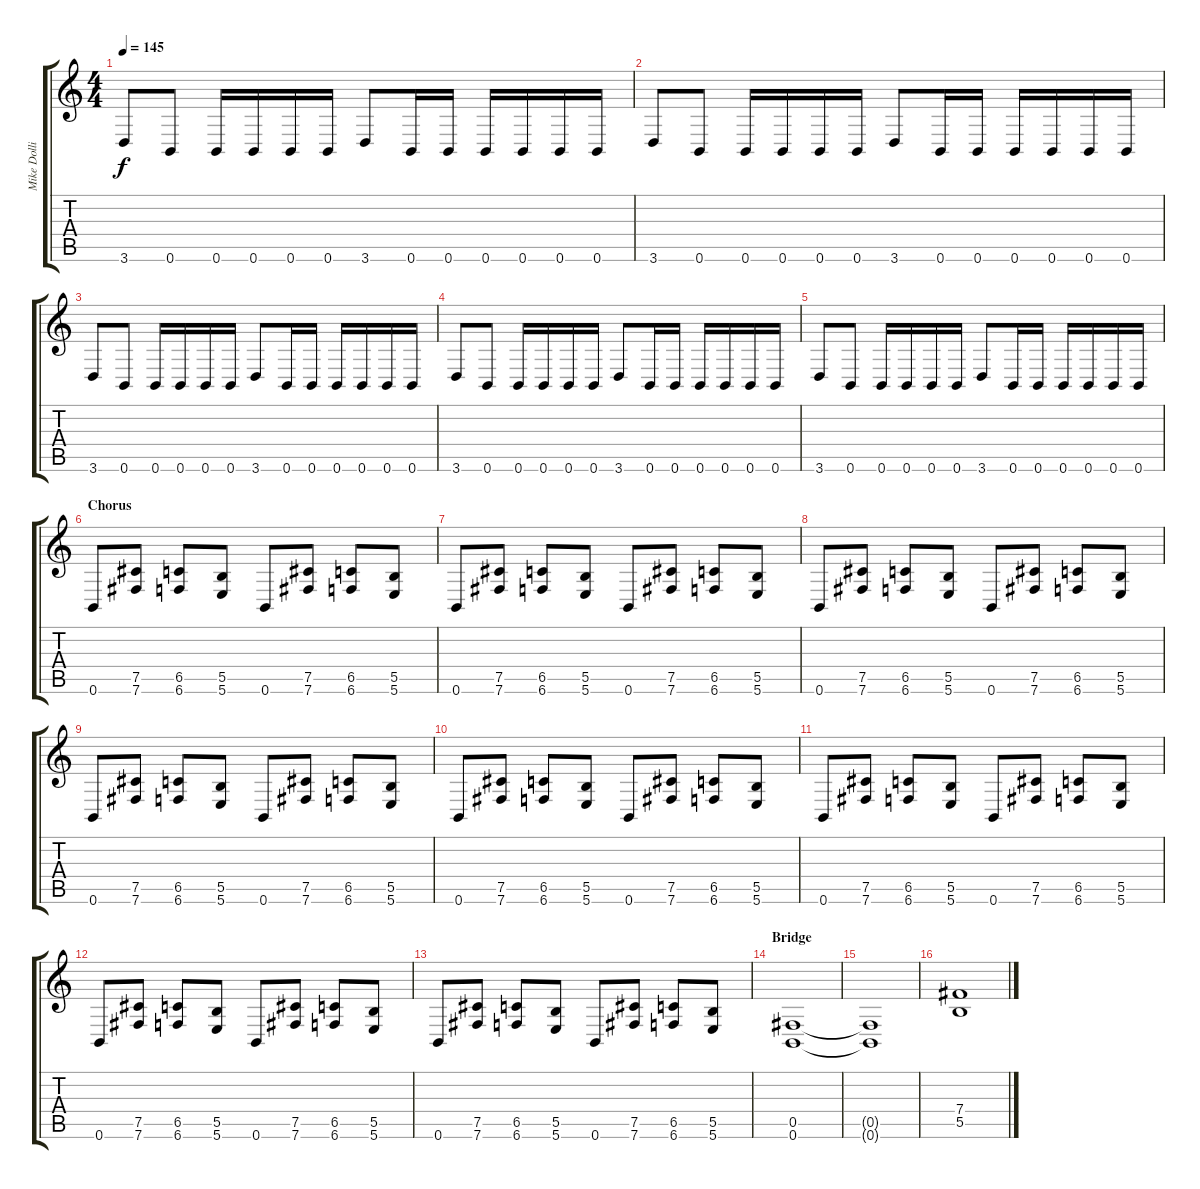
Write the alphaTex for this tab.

\track ("Mike Dolling" "Mike Dolli") {instrument distortionguitar}
\staff {score tabs}
\tuning (Db4 Ab3 E3 B2 Gb2 B1) {hide}
\ts (4 4)
\tempo 145
\clef g2
\ks c
3.6.8{dy f} 0.6.8 0.6.16 0.6.16 0.6.16 0.6.16 3.6.8 0.6.16 0.6.16 0.6.16 0.6.16 0.6.16 0.6.16 |
3.6.8 0.6.8 0.6.16 0.6.16 0.6.16 0.6.16 3.6.8 0.6.16 0.6.16 0.6.16 0.6.16 0.6.16 0.6.16 |
3.6.8 0.6.8 0.6.16 0.6.16 0.6.16 0.6.16 3.6.8 0.6.16 0.6.16 0.6.16 0.6.16 0.6.16 0.6.16 |
3.6.8 0.6.8 0.6.16 0.6.16 0.6.16 0.6.16 3.6.8 0.6.16 0.6.16 0.6.16 0.6.16 0.6.16 0.6.16 |
3.6.8 0.6.8 0.6.16 0.6.16 0.6.16 0.6.16 3.6.8 0.6.16 0.6.16 0.6.16 0.6.16 0.6.16 0.6.16 |
\section ("" "Chorus")
0.6.8 (7.5 7.6).8 (6.5 6.6).8 (5.5 5.6).8 0.6.8 (7.5 7.6).8 (6.5 6.6).8 (5.5 5.6).8 |
0.6.8 (7.5 7.6).8 (6.5 6.6).8 (5.5 5.6).8 0.6.8 (7.5 7.6).8 (6.5 6.6).8 (5.5 5.6).8 |
0.6.8 (7.5 7.6).8 (6.5 6.6).8 (5.5 5.6).8 0.6.8 (7.5 7.6).8 (6.5 6.6).8 (5.5 5.6).8 |
0.6.8 (7.5 7.6).8 (6.5 6.6).8 (5.5 5.6).8 0.6.8 (7.5 7.6).8 (6.5 6.6).8 (5.5 5.6).8 |
0.6.8 (7.5 7.6).8 (6.5 6.6).8 (5.5 5.6).8 0.6.8 (7.5 7.6).8 (6.5 6.6).8 (5.5 5.6).8 |
0.6.8 (7.5 7.6).8 (6.5 6.6).8 (5.5 5.6).8 0.6.8 (7.5 7.6).8 (6.5 6.6).8 (5.5 5.6).8 |
0.6.8 (7.5 7.6).8 (6.5 6.6).8 (5.5 5.6).8 0.6.8 (7.5 7.6).8 (6.5 6.6).8 (5.5 5.6).8 |
0.6.8 (7.5 7.6).8 (6.5 6.6).8 (5.5 5.6).8 0.6.8 (7.5 7.6).8 (6.5 6.6).8 (5.5 5.6).8 |
\section ("" "Bridge")
(0.5 0.6).1 |
(0.5{t} 0.6{t}).1 |
(7.4 5.5).1
